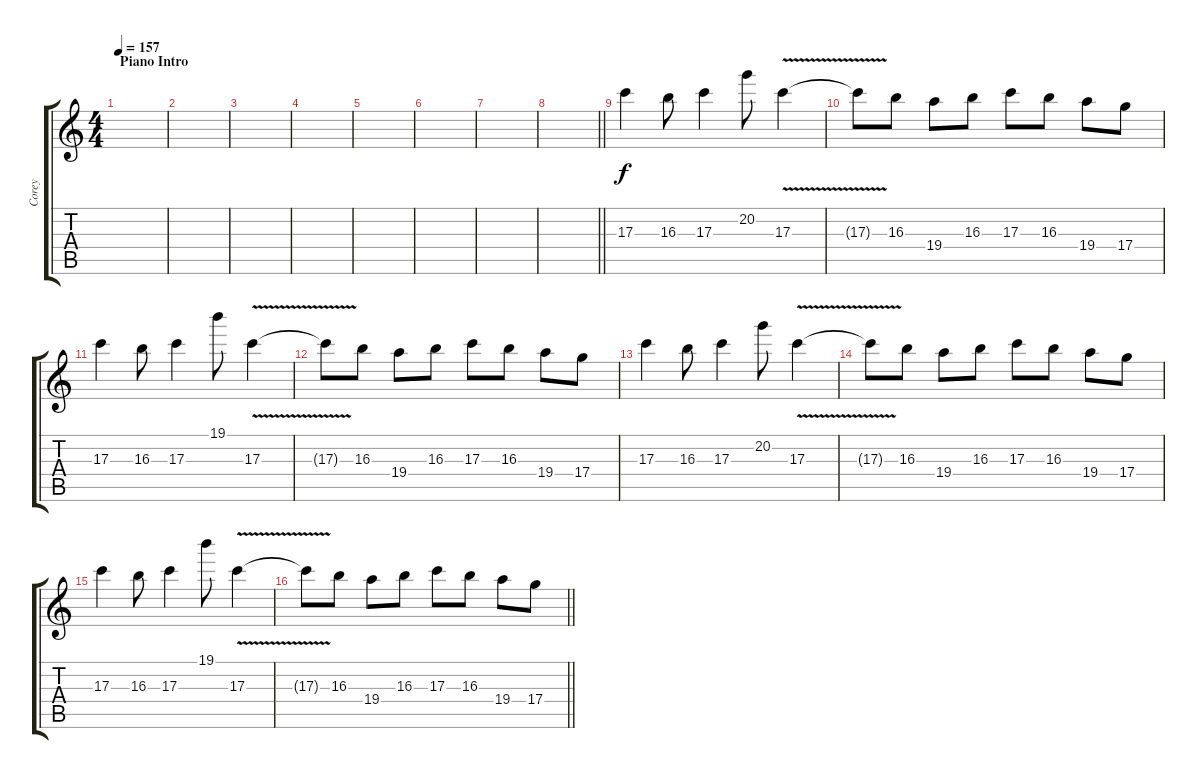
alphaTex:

\track ("Corey" "Corey") {instrument distortionguitar}
\staff {score tabs}
\tuning (E4 B3 G3 D3 A2 D2) {hide}
\ts (4 4)
\section ("" "Piano Intro")
\tempo 157
\clef g2
\ks c
|
|
|
|
|
|
|
\barLineRight lightlight
|
\section ("" "")
17.3.4{balance 16} 16.3.8 17.3.4 20.2.8 17.3{v}.4 |
17.3{t}.8 16.3.8 19.4.8 16.3.8 17.3.8 16.3.8 19.4.8 17.4.8 |
17.3.4{balance 16} 16.3.8 17.3.4 19.1.8 17.3{v}.4 |
17.3{t}.8 16.3.8 19.4.8 16.3.8 17.3.8 16.3.8 19.4.8 17.4.8 |
17.3.4{balance 16} 16.3.8 17.3.4 20.2.8 17.3{v}.4 |
17.3{t}.8 16.3.8 19.4.8 16.3.8 17.3.8 16.3.8 19.4.8 17.4.8 |
17.3.4{balance 16} 16.3.8 17.3.4 19.1.8 17.3{v}.4 |
\barLineRight lightlight
17.3{t}.8 16.3.8 19.4.8 16.3.8 17.3.8 16.3.8 19.4.8 17.4.8
